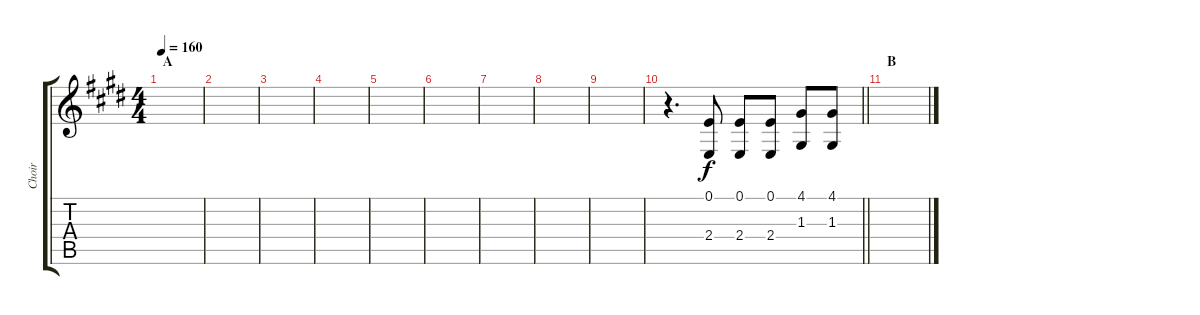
\track ("Choir" "Choir") {instrument choiraahs}
\staff {score tabs}
\tuning (E4 B3 G3 D3 A2 E2) {hide}
\ts (4 4)
\section ("" "A")
\tempo 160
\clef g2
\ks e
|
|
|
|
|
|
|
|
|
\barLineRight lightlight
r.4{d} (0.1 2.4).8 (0.1 2.4).8 (0.1 2.4).8 (4.1 1.3).8 (4.1 1.3).8 |
\section ("" "B")
